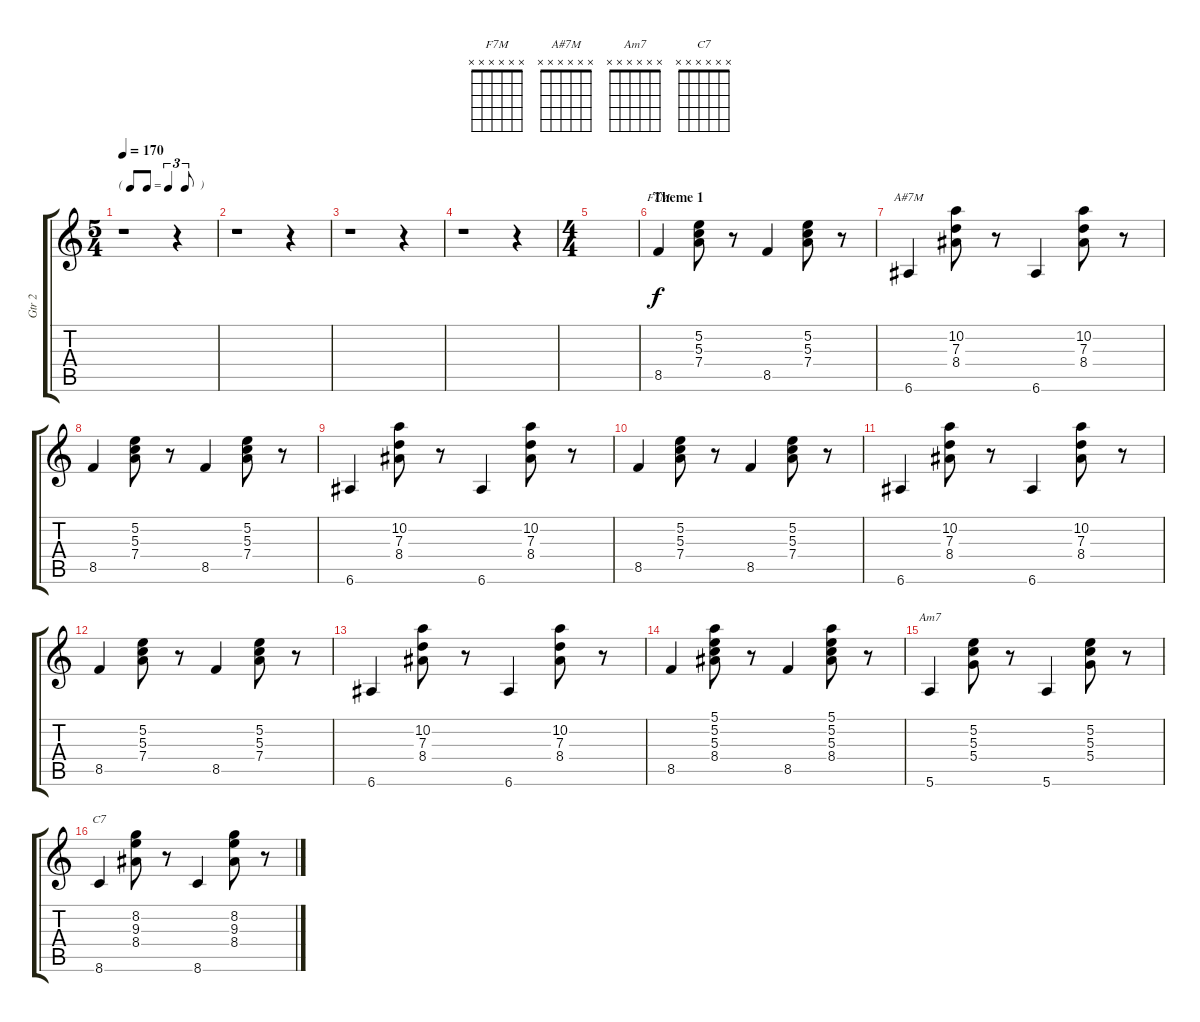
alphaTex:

\track ("Gtr 2" "Gtr 2") {instrument acousticguitarsteel}
\staff {score tabs}
\tuning (E4 B3 G3 D3 A2 E2) {hide}
\chord ("F7M" x x x x x x) {firstfret 0}
\chord ("A#7M" x x x x x x) {firstfret 0}
\chord ("Am7" x x x x x x) {firstfret 0}
\chord ("C7" x x x x x x) {firstfret 0}
\ts (5 4)
\tf triplet8th
\tempo 170
\clef g2
\ks c
r.1{dy f instrument acousticguitarsteel} r.4 |
r.1 r.4 |
r.1 r.4 |
r.1 r.4 |
\ts (4 4)
|
\section ("" "Theme 1")
8.5.4{ch "F7M"} (5.2 5.3 7.4).8 r.8 8.5.4 (5.2 5.3 7.4).8 r.8 |
6.6.4{ch "A#7M"} (10.2 7.3 8.4).8 r.8 6.6.4 (10.2 7.3 8.4).8 r.8 |
8.5.4 (5.2 5.3 7.4).8 r.8 8.5.4 (5.2 5.3 7.4).8 r.8 |
6.6.4 (10.2 7.3 8.4).8 r.8 6.6.4 (10.2 7.3 8.4).8 r.8 |
8.5.4 (5.2 5.3 7.4).8 r.8 8.5.4 (5.2 5.3 7.4).8 r.8 |
6.6.4 (10.2 7.3 8.4).8 r.8 6.6.4 (10.2 7.3 8.4).8 r.8 |
8.5.4 (5.2 5.3 7.4).8 r.8 8.5.4 (5.2 5.3 7.4).8 r.8 |
6.6.4 (10.2 7.3 8.4).8 r.8 6.6.4 (10.2 7.3 8.4).8 r.8 |
8.5.4 (5.1 5.2 5.3 8.4).8 r.8 8.5.4 (5.1 5.2 5.3 8.4).8 r.8 |
5.6.4{ch "Am7"} (5.2 5.3 5.4).8 r.8 5.6.4 (5.2 5.3 5.4).8 r.8 |
8.6.4{ch "C7"} (8.2 9.3 8.4).8 r.8 8.6.4 (8.2 9.3 8.4).8 r.8
